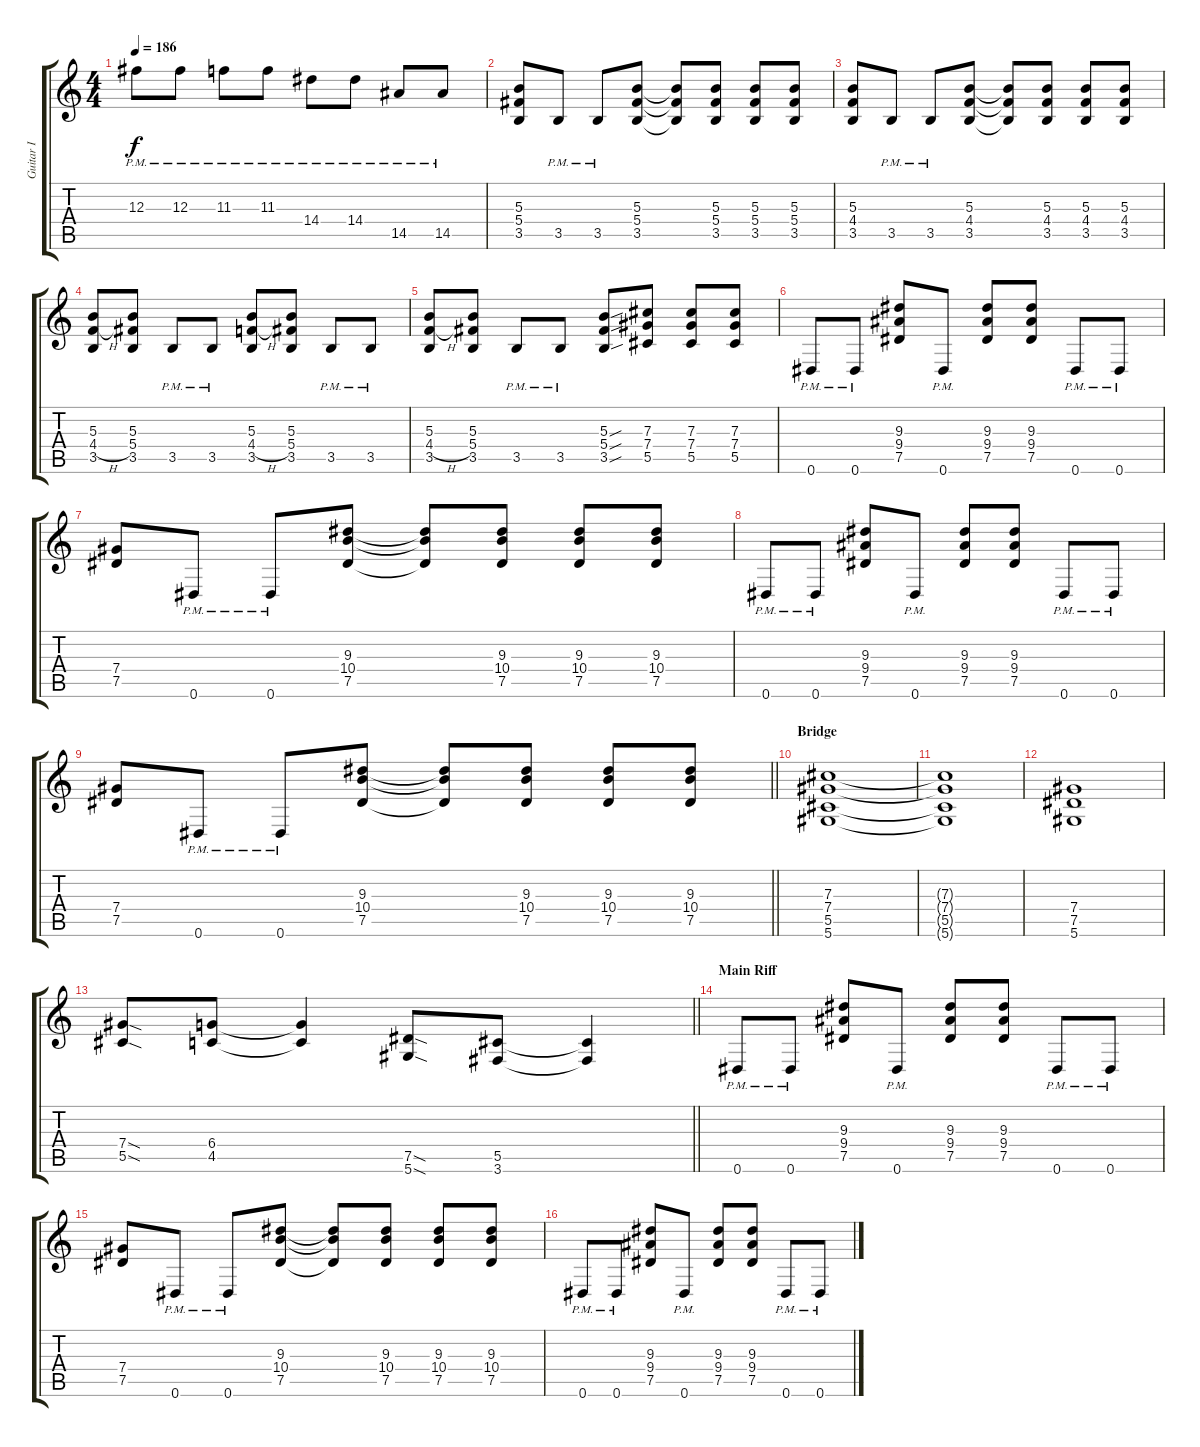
\track ("Guitar I" "Guitar I") {instrument distortionguitar}
\staff {score tabs}
\tuning (Eb4 Bb3 Gb3 Db3 Ab2 Eb2) {hide}
\ts (4 4)
\tempo 186
\clef g2
\ks c
12.3{pm}.8{dy f} 12.3{pm}.8 11.3{pm}.8 11.3{pm}.8 14.4{pm}.8 14.4{pm}.8 14.5{pm}.8 14.5{pm}.8 |
(5.3 5.4 3.5).8 3.5{pm}.8 3.5{pm}.8 (5.3 5.4 3.5).8 (5.3{t} 5.4{t} 3.5{t}).8 (5.3 5.4 3.5).8 (5.3 5.4 3.5).8 (5.3 5.4 3.5).8 |
(5.3 4.4 3.5).8 3.5{pm}.8 3.5{pm}.8 (5.3 4.4 3.5).8 (5.3{t} 4.4{t} 3.5{t}).8 (5.3 4.4 3.5).8 (5.3 4.4 3.5).8 (5.3 4.4 3.5).8 |
(5.3 4.4{h} 3.5).8 (5.3 5.4 3.5).8 3.5{pm}.8 3.5{pm}.8 (5.3 4.4{h} 3.5).8 (5.3 5.4 3.5).8 3.5{pm}.8 3.5{pm}.8 |
(5.3 4.4{h} 3.5).8 (5.3 5.4 3.5).8 3.5{pm}.8 3.5{pm}.8 (5.3{sou} 5.4{sou} 3.5{sou}).8 (7.3 7.4 5.5).8 (7.3 7.4 5.5).8 (7.3 7.4 5.5).8 |
0.6{pm}.8 0.6{pm}.8 (9.3 9.4 7.5).8 0.6{pm}.8 (9.3 9.4 7.5).8 (9.3 9.4 7.5).8 0.6{pm}.8 0.6{pm}.8 |
(7.4 7.5).8 0.6{pm}.8 0.6{pm}.8 (9.3 10.4 7.5).8 (9.3{t} 10.4{t} 7.5{t}).8 (9.3 10.4 7.5).8 (9.3 10.4 7.5).8 (9.3 10.4 7.5).8 |
0.6{pm}.8 0.6{pm}.8 (9.3 9.4 7.5).8 0.6{pm}.8 (9.3 9.4 7.5).8 (9.3 9.4 7.5).8 0.6{pm}.8 0.6{pm}.8 |
\barLineRight lightlight
(7.4 7.5).8 0.6{pm}.8 0.6{pm}.8 (9.3 10.4 7.5).8 (9.3{t} 10.4{t} 7.5{t}).8 (9.3 10.4 7.5).8 (9.3 10.4 7.5).8 (9.3 10.4 7.5).8 |
\section ("" "Bridge")
(7.3 7.4 5.5 5.6).1 |
(7.3{t} 7.4{t} 5.5{t} 5.6{t}).1 |
(7.4 7.5 5.6).1 |
\barLineRight lightlight
(7.4{sod} 5.5{sod}).8 (6.4 4.5).8 (6.4{t} 4.5{t}).4 (7.5{sod} 5.6{sod}).8 (5.5 3.6).8 (5.5{t} 3.6{t}).4 |
\section ("" "Main Riff")
0.6{pm}.8 0.6{pm}.8 (9.3 9.4 7.5).8 0.6{pm}.8 (9.3 9.4 7.5).8 (9.3 9.4 7.5).8 0.6{pm}.8 0.6{pm}.8 |
(7.4 7.5).8 0.6{pm}.8 0.6{pm}.8 (9.3 10.4 7.5).8 (9.3{t} 10.4{t} 7.5{t}).8 (9.3 10.4 7.5).8 (9.3 10.4 7.5).8 (9.3 10.4 7.5).8 |
0.6{pm}.8 0.6{pm}.8 (9.3 9.4 7.5).8 0.6{pm}.8 (9.3 9.4 7.5).8 (9.3 9.4 7.5).8 0.6{pm}.8 0.6{pm}.8
